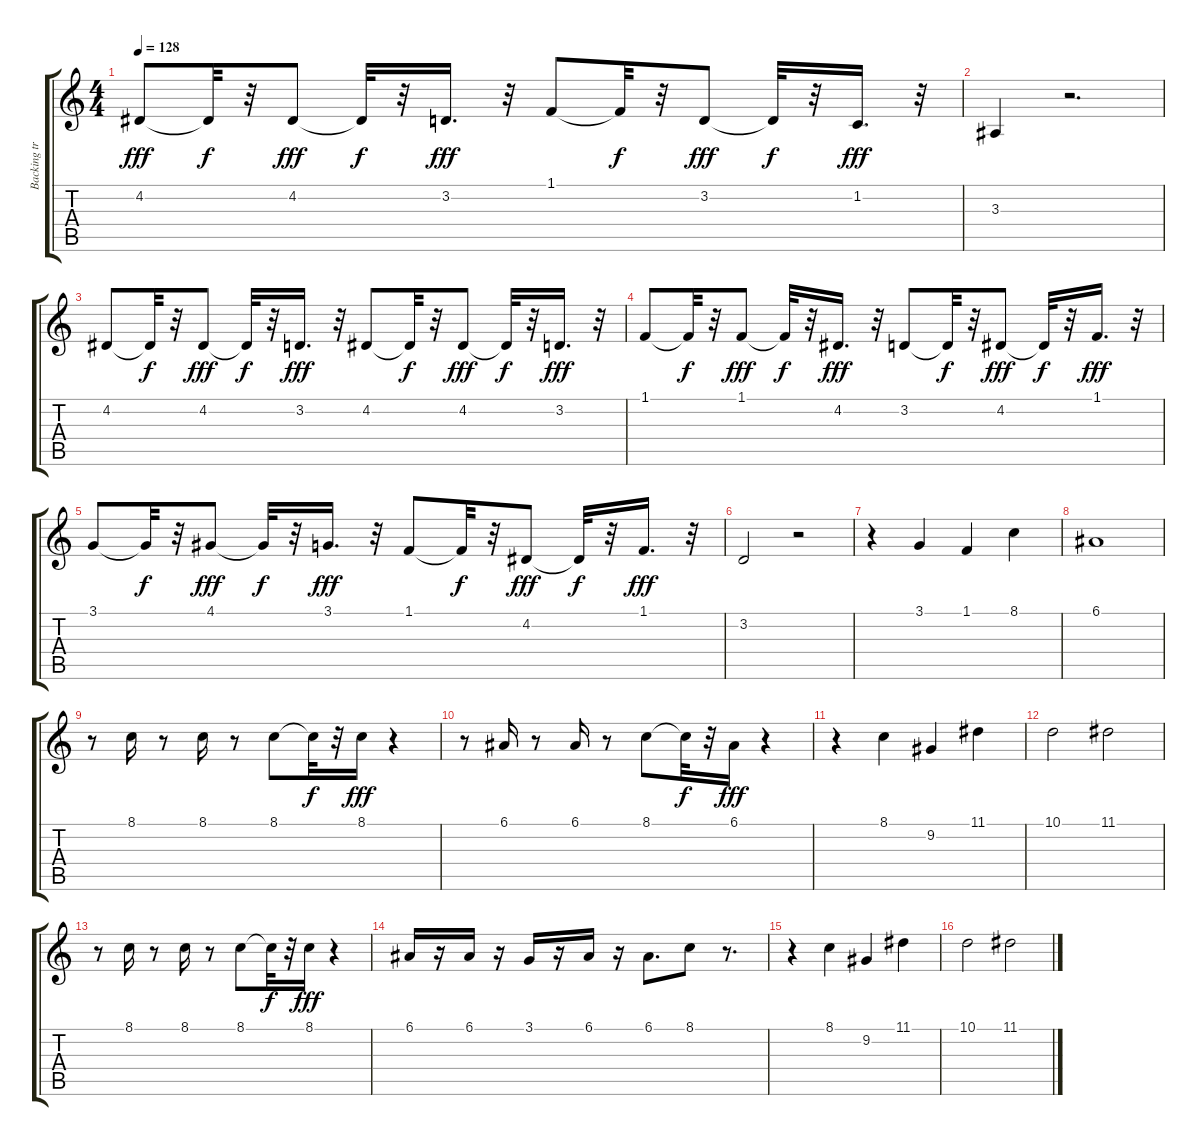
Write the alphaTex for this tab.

\track ("Backing track 2" "Backing tr") {instrument stringensemble1}
\staff {score tabs}
\tuning (E4 B3 G3 D3 A2 E2) {hide}
\ts (4 4)
\tempo 128
\clef g2
\ks c
4.2.8{dy fff} 4.2{t}.32{dy f} r.32 4.2.8{dy fff} 4.2{t}.32{dy f} r.32 3.2.16{d dy fff} r.32 1.1.8 1.1{t}.32{dy f} r.32 3.2.8{dy fff} 3.2{t}.32{dy f} r.32 1.2.16{d dy fff} r.32 |
3.3.4 r.2{d} |
4.2.8 4.2{t}.32{dy f} r.32 4.2.8{dy fff} 4.2{t}.32{dy f} r.32 3.2.16{d dy fff} r.32 4.2.8 4.2{t}.32{dy f} r.32 4.2.8{dy fff} 4.2{t}.32{dy f} r.32 3.2.16{d dy fff} r.32 |
1.1.8 1.1{t}.32{dy f} r.32 1.1.8{dy fff} 1.1{t}.32{dy f} r.32 4.2.16{d dy fff} r.32 3.2.8 3.2{t}.32{dy f} r.32 4.2.8{dy fff} 4.2{t}.32{dy f} r.32 1.1.16{d dy fff} r.32 |
3.1.8 3.1{t}.32{dy f} r.32 4.1.8{dy fff} 4.1{t}.32{dy f} r.32 3.1.16{d dy fff} r.32 1.1.8 1.1{t}.32{dy f} r.32 4.2.8{dy fff} 4.2{t}.32{dy f} r.32 1.1.16{d dy fff} r.32 |
3.2.2 r.2 |
r.4 3.1.4 1.1.4 8.1.4 |
6.1.1 |
r.8 8.1.16 r.8 8.1.16 r.8 8.1.8 8.1{t}.32{dy f} r.32 8.1.16{dy fff} r.4 |
r.8 6.1.16 r.8 6.1.16 r.8 8.1.8 8.1{t}.32{dy f} r.32 6.1.16{dy fff} r.4 |
r.4 8.1.4 9.2.4 11.1.4 |
10.1.2 11.1.2 |
r.8 8.1.16 r.8 8.1.16 r.8 8.1.8 8.1{t}.32{dy f} r.32 8.1.16{dy fff} r.4 |
6.1.16 r.16 6.1.16 r.16 3.1.16 r.16 6.1.16 r.16 6.1.8{d} 8.1.8 r.8{d} |
r.4 8.1.4 9.2.4 11.1.4 |
10.1.2 11.1.2
